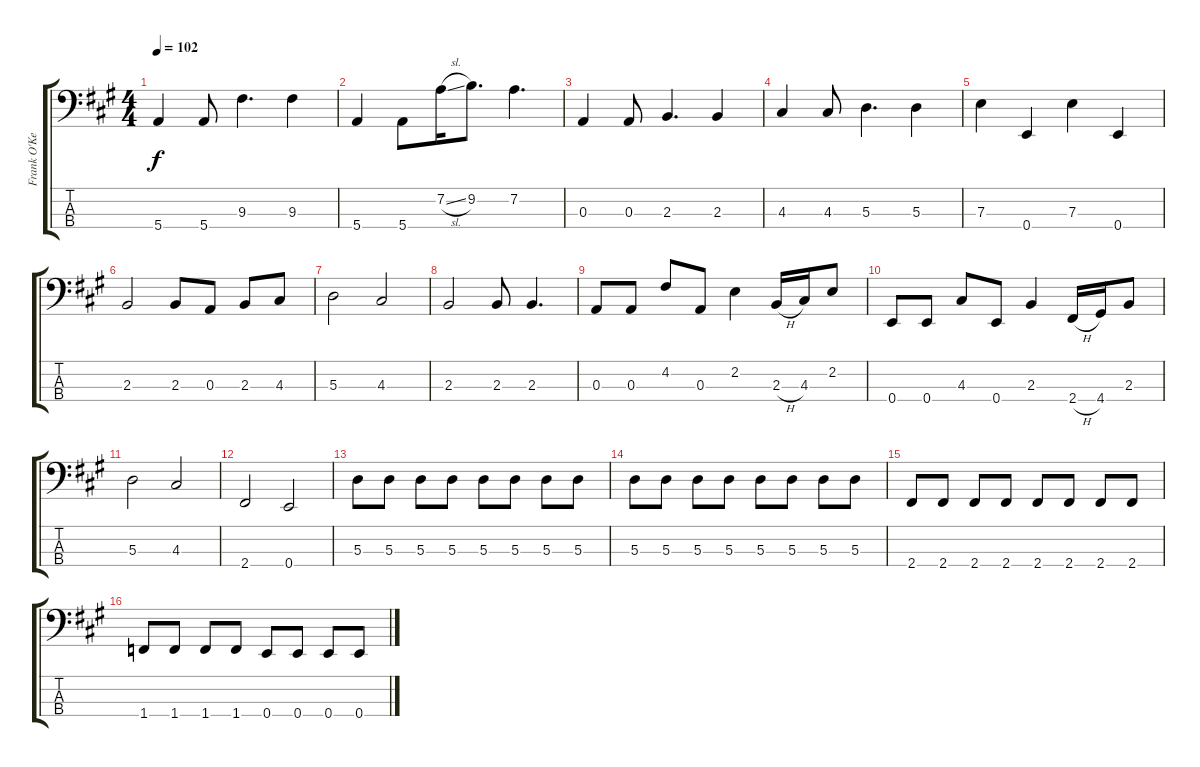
\track ("Frank O'Keefe Bass" "Frank O'Ke") {instrument electricbassfinger}
\staff {score tabs}
\tuning (G2 D2 A1 E1) {hide}
\ts (4 4)
\tempo 102
\clef f4
\ks a
5.4.4{dy f} 5.4.8 9.3.4{d} 9.3.4 |
5.4.4 5.4.8 7.2{sl}.16 9.2.8{d} 7.2.4{d} |
0.3.4 0.3.8 2.3.4{d} 2.3.4 |
4.3.4 4.3.8 5.3.4{d} 5.3.4 |
7.3.4 0.4.4 7.3.4 0.4.4 |
2.3.2 2.3.8 0.3.8 2.3.8 4.3.8 |
5.3.2 4.3.2 |
2.3.2 2.3.8 2.3.4{d} |
0.3.8 0.3.8 4.2.8 0.3.8 2.2.4 2.3{h}.16 4.3.16 2.2.8 |
0.4.8 0.4.8 4.3.8 0.4.8 2.3.4 2.4{h}.16 4.4.16 2.3.8 |
5.3.2 4.3.2 |
2.4.2 0.4.2 |
5.3.8 5.3.8 5.3.8 5.3.8 5.3.8 5.3.8 5.3.8 5.3.8 |
5.3.8 5.3.8 5.3.8 5.3.8 5.3.8 5.3.8 5.3.8 5.3.8 |
2.4.8 2.4.8 2.4.8 2.4.8 2.4.8 2.4.8 2.4.8 2.4.8 |
1.4.8 1.4.8 1.4.8 1.4.8 0.4.8 0.4.8 0.4.8 0.4.8
